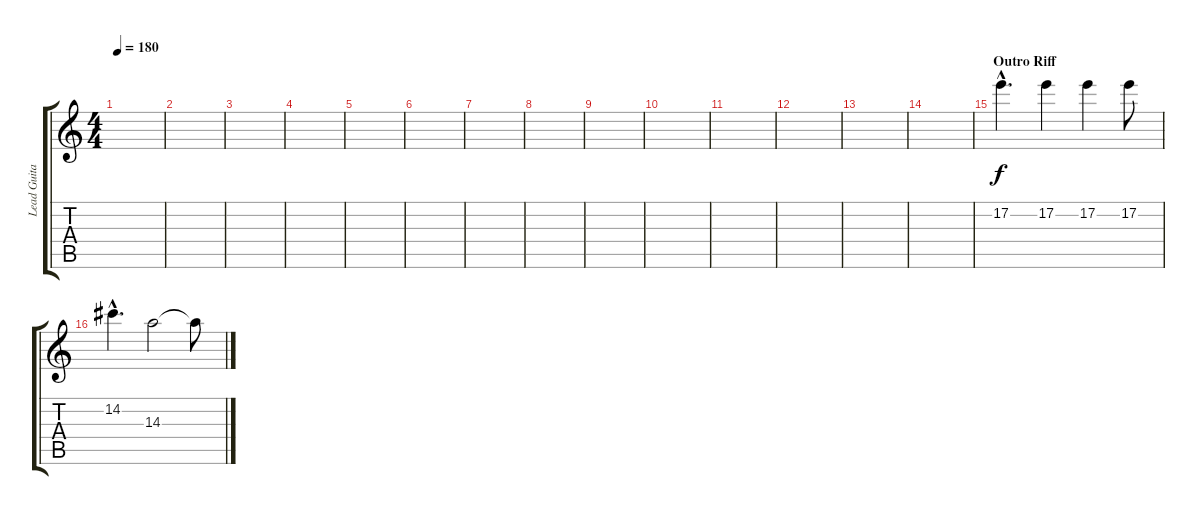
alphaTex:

\track ("Lead Guitar 2 " "Lead Guita") {instrument overdrivenguitar}
\staff {score tabs}
\tuning (E4 B3 G3 D3 A2 E2) {hide}
\ts (4 4)
\tempo 180
\clef g2
\ks c
|
|
|
|
|
|
|
|
|
|
|
|
|
|
\section ("" "Outro Riff")
17.2{hac}.4{d} 17.2.4 17.2.4 17.2.8 |
14.2{hac}.4{d} 14.3.2 14.3{t}.8
